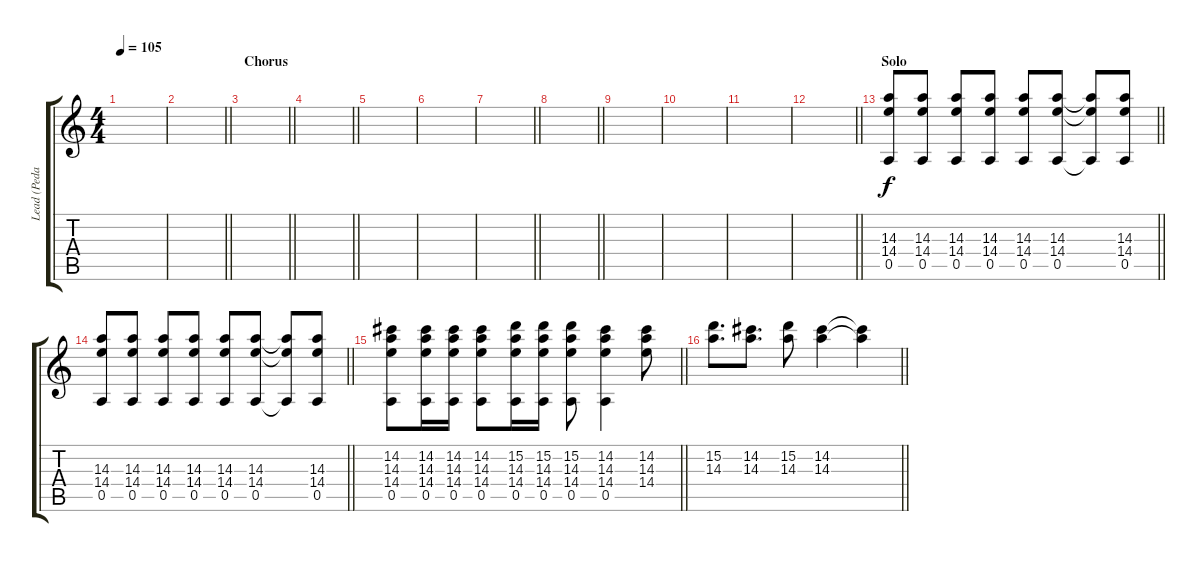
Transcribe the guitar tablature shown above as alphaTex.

\track ("Lead (Pedal - Matthew)" "Lead (Peda") {instrument distortionguitar}
\staff {score tabs}
\tuning (E4 B3 G3 D3 A2 E2) {hide}
\ts (4 4)
\tempo 105
\clef g2
\ks c
|
\barLineRight lightlight
|
\section ("" "Chorus")
\barLineRight lightlight
|
\barLineRight lightlight
|
|
|
\barLineRight lightlight
|
\barLineRight lightlight
|
|
|
|
\barLineRight lightlight
|
\section ("" "Solo")
\barLineRight lightlight
(14.3 14.4 0.5).8 (14.3 14.4 0.5).8 (14.3 14.4 0.5).8 (14.3 14.4 0.5).8 (14.3 14.4 0.5).8 (14.3 14.4 0.5).8 (14.3{t} 14.4{t} 0.5{t}).8 (14.3 14.4 0.5).8 |
\barLineRight lightlight
(14.3 14.4 0.5).8 (14.3 14.4 0.5).8 (14.3 14.4 0.5).8 (14.3 14.4 0.5).8 (14.3 14.4 0.5).8 (14.3 14.4 0.5).8 (14.3{t} 14.4{t} 0.5{t}).8 (14.3 14.4 0.5).8 |
\barLineRight lightlight
(14.2 14.3 14.4 0.5).8 (14.2 14.3 14.4 0.5).16 (14.2 14.3 14.4 0.5).16 (14.2 14.3 14.4 0.5).8 (15.2 14.3 14.4 0.5).16 (15.2 14.3 14.4 0.5).16 (15.2 14.3 14.4 0.5).8 (14.2 14.3 14.4 0.5).4 (14.2 14.3 14.4).8 |
\barLineRight lightlight
(15.2 14.3).8{d} (14.2 14.3).8{d} (15.2 14.3).8 (14.2 14.3).4 (14.2{t} 14.3{t}).4
